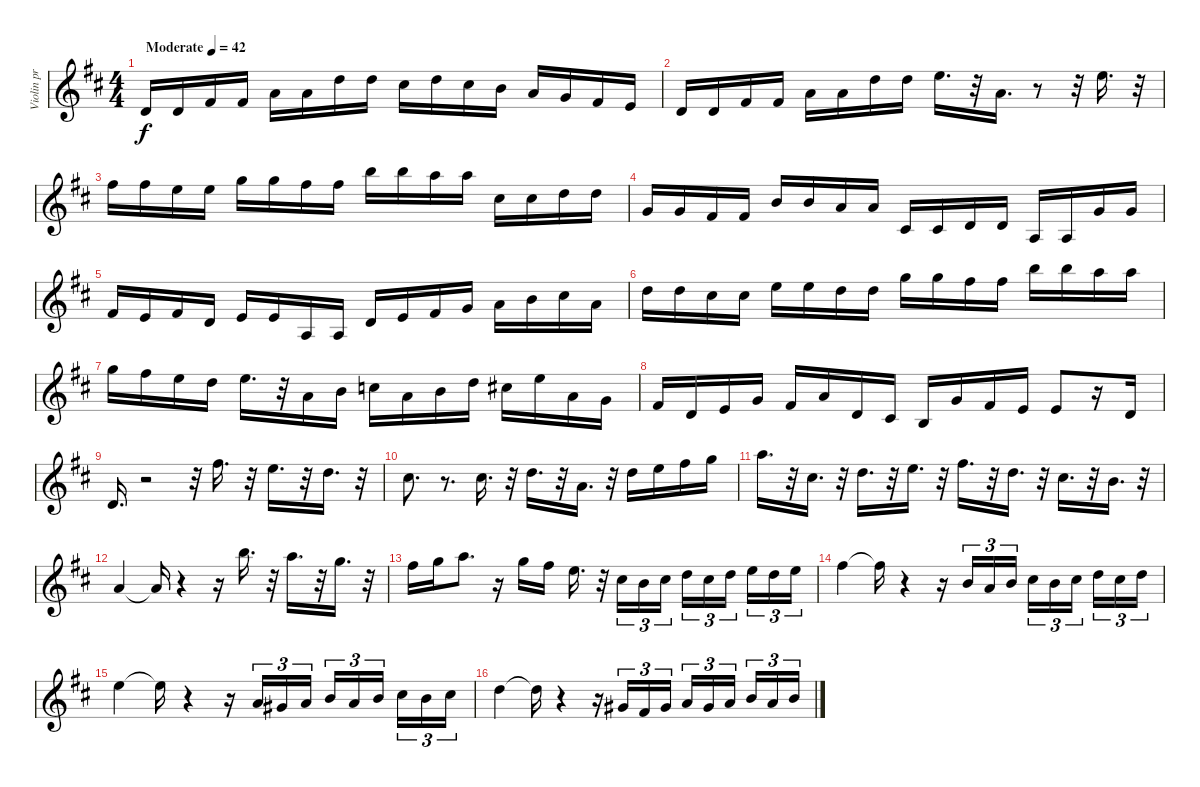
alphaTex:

\track ("Violin pr" "Violin pr") {mute instrument violin}
\staff {score}
\tuning (E4 B3 G3 D3 A2 E2) {hide}
\ts (4 4)
\tempo (42 "Moderate")
\clef g2
\ks d
3.2.16{dy f instrument violin} 3.2.16 2.1.16 2.1.16 5.1.16 5.1.16 10.1.16 10.1.16 9.1.16 10.1.16 9.1.16 7.1.16 5.1.16 3.1.16 2.1.16 0.1.16 |
3.2.16{volume 12} 3.2.16 2.1.16 2.1.16 5.1.16 5.1.16 10.1.16 10.1.16 12.1.16{d} r.32 10.2.16{d} r.8 r.32 12.1.16{d} r.32 |
14.1.16 14.1.16 12.1.16 12.1.16 15.1.16 15.1.16 14.1.16 14.1.16 19.1.16 19.1.16 17.1.16 17.1.16 18.3.16 18.3.16 19.3.16 19.3.16 |
17.4.16 17.4.16 16.4.16 16.4.16 16.3.16 16.3.16 14.3.16 14.3.16 11.4.16 11.4.16 12.4.16 12.4.16 12.5.16 12.5.16 12.3.16 12.3.16 |
11.3.16 9.3.16 11.3.16 12.4.16 0.1.16 0.1.16 2.3.16 2.3.16 3.2.16 0.1.16 2.1.16 3.1.16 5.1.16 7.1.16 9.1.16 10.2.16 |
10.1.16 10.1.16 9.1.16 9.1.16 12.1.16 12.1.16 10.1.16 10.1.16 15.1.16 15.1.16 14.1.16 14.1.16 19.1.16 19.1.16 17.1.16 17.1.16 |
15.1.16 14.1.16 12.1.16 10.1.16 12.1.16{d} r.32 10.2.16 12.2.16 13.2.16 14.3.16 12.2.16 10.1.16 9.1.16 12.1.16 10.2.16 12.3.16 |
11.3.16 12.4.16 9.3.16 8.2.16 7.2.16 5.1.16 7.3.16 6.3.16 0.2.16 3.1.16 2.1.16 0.1.16 0.1.8 r.16 3.2.16 |
3.2.16{d} r.2 r.32 14.1.16{d} r.32 12.1.16{d} r.32 10.1.16{d} r.32 |
9.1.8{d} r.8{d} 9.1.16{d} r.32 10.1.16{d} r.32 10.2.16{d} r.32 10.1.16 12.1.16 14.1.16 15.1.16 |
17.1.16{d} r.32 14.2.16{d} r.32 15.2.16{d} r.32 12.1.16{d} r.32 14.1.16{d} r.32 15.2.16{d} r.32 14.2.16{d} r.32 12.2.16{d} r.32 |
14.3.4 14.3{t}.16 r.4 r.16 19.1.16{d} r.32 17.1.16{d} r.32 15.1.16{d} r.32 |
14.1.16 15.1.16 17.1.8{d} r.16 15.1.16 14.1.16 12.1.16{d} r.32 14.2.16{tu (3 2)} 12.2.16{tu (3 2)} 14.2.16{tu (3 2)} 15.2.16{tu (3 2)} 14.2.16{tu (3 2)} 15.2.16{tu (3 2) beam splitsecondary} 12.1.16{tu (3 2)} 10.1.16{tu (3 2)} 12.1.16{tu (3 2)} |
14.1.4 14.1{t}.16 r.4 r.16 12.2.16{tu (3 2)} 14.3.16{tu (3 2)} 12.2.16{tu (3 2)} 14.2.16{tu (3 2)} 12.2.16{tu (3 2)} 14.2.16{tu (3 2) beam splitsecondary} 15.2.16{tu (3 2)} 14.2.16{tu (3 2)} 15.2.16{tu (3 2)} |
12.1.4 12.1{t}.16 r.4 r.16 14.3.16{tu (3 2)} 13.3.16{tu (3 2)} 14.3.16{tu (3 2)} 12.2.16{tu (3 2)} 14.3.16{tu (3 2)} 12.2.16{tu (3 2) beam splitsecondary} 14.2.16{tu (3 2)} 12.2.16{tu (3 2)} 14.2.16{tu (3 2)} |
15.2.4 15.2{t}.16 r.4 r.16 13.3.16{tu (3 2)} 11.3.16{tu (3 2)} 13.3.16{tu (3 2)} 10.2.16{tu (3 2)} 9.2.16{tu (3 2)} 10.2.16{tu (3 2) beam splitsecondary} 7.1.16{tu (3 2)} 5.1.16{tu (3 2)} 7.1.16{tu (3 2)}
